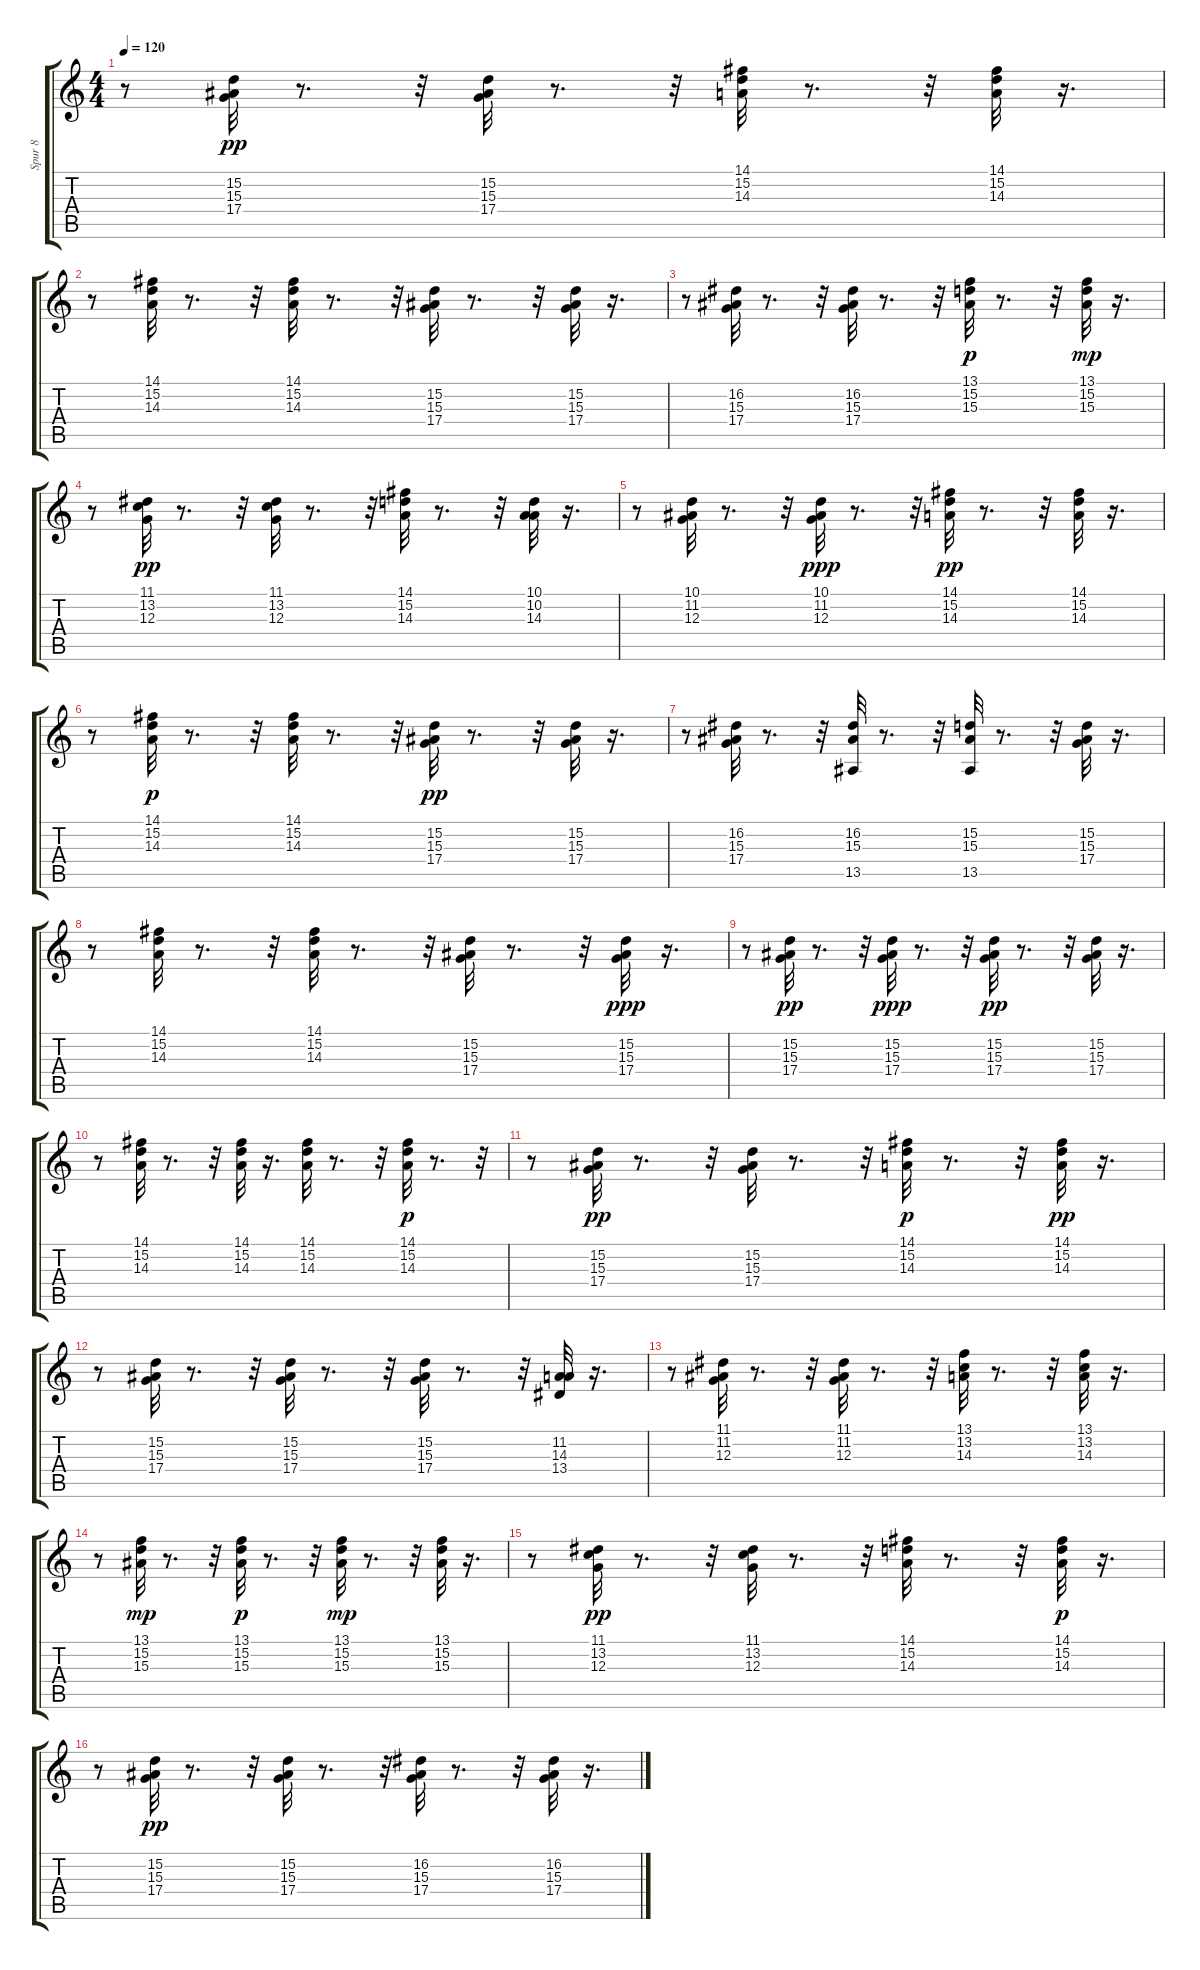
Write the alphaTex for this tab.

\track ("Spur 8" "Spur 8") {instrument xylophone}
\staff {score tabs}
\tuning (E4 B3 G3 D3 A2 E2) {hide}
\ts (4 4)
\tempo 120
\clef g2
\ks c
r.8{dy f} (15.2 15.3 17.4).32{dy pp} r.8{d} r.32 (15.2 15.3 17.4).32 r.8{d} r.32 (14.1 15.2 14.3).32 r.8{d} r.32 (14.1 15.2 14.3).32 r.16{d} |
r.8 (14.1 15.2 14.3).32 r.8{d} r.32 (14.1 15.2 14.3).32 r.8{d} r.32 (15.2 15.3 17.4).32 r.8{d} r.32 (15.2 15.3 17.4).32 r.16{d} |
r.8 (16.2 15.3 17.4).32 r.8{d} r.32 (16.2 15.3 17.4).32 r.8{d} r.32 (13.1 15.2 15.3).32{dy p} r.8{d} r.32 (13.1 15.2 15.3).32{dy mp} r.16{d} |
r.8 (11.1 13.2 12.3).32{dy pp} r.8{d} r.32 (11.1 13.2 12.3).32 r.8{d} r.32 (14.1 15.2 14.3).32 r.8{d} r.32 (10.1 10.2 14.3).32 r.16{d} |
r.8 (10.1 11.2 12.3).32 r.8{d} r.32 (10.1 11.2 12.3).32{dy ppp} r.8{d} r.32 (14.1 15.2 14.3).32{dy pp} r.8{d} r.32 (14.1 15.2 14.3).32 r.16{d} |
r.8 (14.1 15.2 14.3).32{dy p} r.8{d} r.32 (14.1 15.2 14.3).32 r.8{d} r.32 (15.2 15.3 17.4).32{dy pp} r.8{d} r.32 (15.2 15.3 17.4).32 r.16{d} |
r.8 (16.2 15.3 17.4).32 r.8{d} r.32 (16.2 15.3 13.5).32 r.8{d} r.32 (15.2 15.3 13.5).32 r.8{d} r.32 (15.2 15.3 17.4).32 r.16{d} |
r.8 (14.1 15.2 14.3).32 r.8{d} r.32 (14.1 15.2 14.3).32 r.8{d} r.32 (15.2 15.3 17.4).32 r.8{d} r.32 (15.2 15.3 17.4).32{dy ppp} r.16{d} |
r.8 (15.2 15.3 17.4).32{dy pp} r.8{d} r.32 (15.2 15.3 17.4).32{dy ppp} r.8{d} r.32 (15.2 15.3 17.4).32{dy pp} r.8{d} r.32 (15.2 15.3 17.4).32 r.16{d} |
r.8 (14.1 15.2 14.3).32 r.8{d} r.32 (14.1 15.2 14.3).32 r.16{d} (14.1 15.2 14.3).32 r.8{d} r.32 (14.1 15.2 14.3).32{dy p} r.8{d} r.32 |
r.8 (15.2 15.3 17.4).32{dy pp} r.8{d} r.32 (15.2 15.3 17.4).32 r.8{d} r.32 (14.1 15.2 14.3).32{dy p} r.8{d} r.32 (14.1 15.2 14.3).32{dy pp} r.16{d} |
r.8 (15.2 15.3 17.4).32 r.8{d} r.32 (15.2 15.3 17.4).32 r.8{d} r.32 (15.2 15.3 17.4).32 r.8{d} r.32 (11.2 14.3 13.4).32 r.16{d} |
r.8 (11.1 11.2 12.3).32 r.8{d} r.32 (11.1 11.2 12.3).32 r.8{d} r.32 (13.1 13.2 14.3).32 r.8{d} r.32 (13.1 13.2 14.3).32 r.16{d} |
r.8 (13.1 15.2 15.3).32{dy mp} r.8{d} r.32 (13.1 15.2 15.3).32{dy p} r.8{d} r.32 (13.1 15.2 15.3).32{dy mp} r.8{d} r.32 (13.1 15.2 15.3).32 r.16{d} |
r.8 (11.1 13.2 12.3).32{dy pp} r.8{d} r.32 (11.1 13.2 12.3).32 r.8{d} r.32 (14.1 15.2 14.3).32 r.8{d} r.32 (14.1 15.2 14.3).32{dy p} r.16{d} |
r.8 (15.2 15.3 17.4).32{dy pp} r.8{d} r.32 (15.2 15.3 17.4).32 r.8{d} r.32 (16.2 15.3 17.4).32 r.8{d} r.32 (16.2 15.3 17.4).32 r.16{d}
